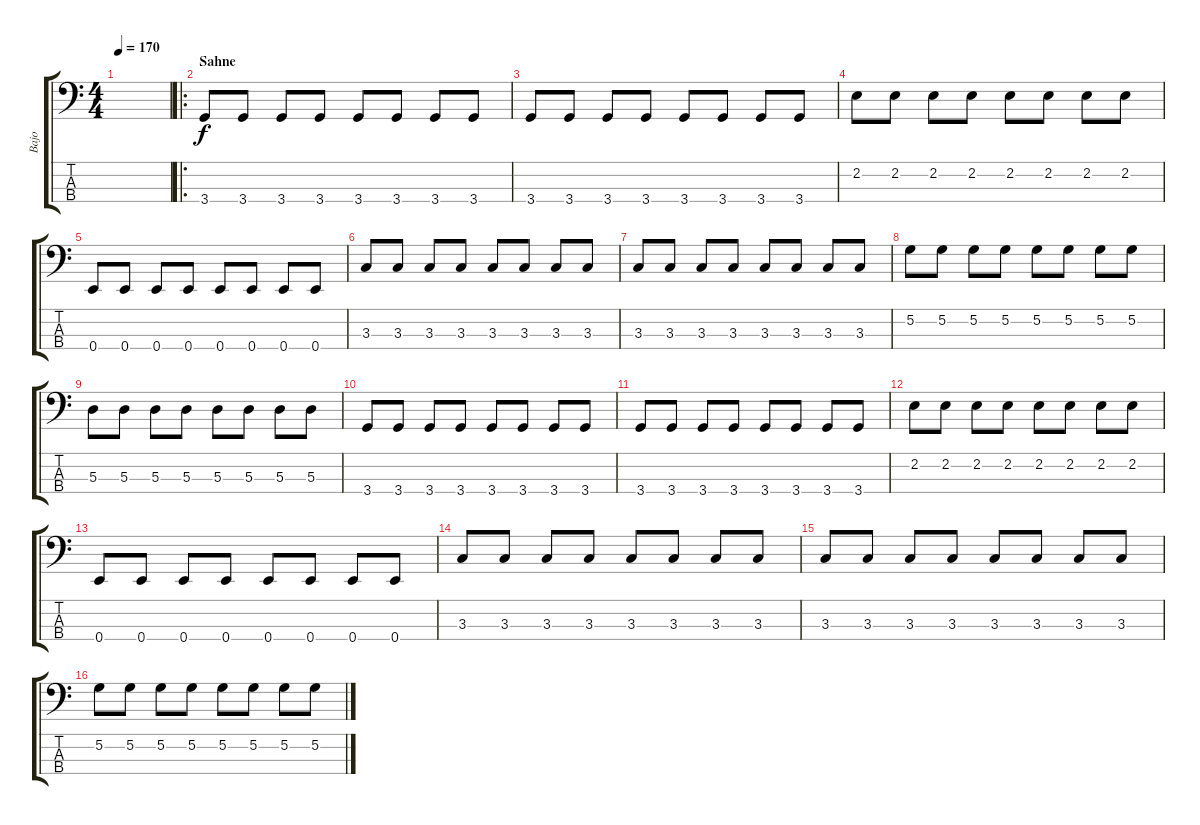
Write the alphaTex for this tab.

\track ("Bajo" "Bajo") {instrument electricbassfinger}
\staff {score tabs}
\tuning (G2 D2 A1 E1) {hide}
\ts (4 4)
\tempo 170
\clef f4
\ks c
|
\ro
\section ("" "Sahne")
3.4.8 3.4.8 3.4.8 3.4.8 3.4.8 3.4.8 3.4.8 3.4.8 |
3.4.8 3.4.8 3.4.8 3.4.8 3.4.8 3.4.8 3.4.8 3.4.8 |
2.2.8 2.2.8 2.2.8 2.2.8 2.2.8 2.2.8 2.2.8 2.2.8 |
0.4.8 0.4.8 0.4.8 0.4.8 0.4.8 0.4.8 0.4.8 0.4.8 |
3.3.8 3.3.8 3.3.8 3.3.8 3.3.8 3.3.8 3.3.8 3.3.8 |
3.3.8 3.3.8 3.3.8 3.3.8 3.3.8 3.3.8 3.3.8 3.3.8 |
5.2.8 5.2.8 5.2.8 5.2.8 5.2.8 5.2.8 5.2.8 5.2.8 |
5.3.8 5.3.8 5.3.8 5.3.8 5.3.8 5.3.8 5.3.8 5.3.8 |
3.4.8 3.4.8 3.4.8 3.4.8 3.4.8 3.4.8 3.4.8 3.4.8 |
3.4.8 3.4.8 3.4.8 3.4.8 3.4.8 3.4.8 3.4.8 3.4.8 |
2.2.8 2.2.8 2.2.8 2.2.8 2.2.8 2.2.8 2.2.8 2.2.8 |
0.4.8 0.4.8 0.4.8 0.4.8 0.4.8 0.4.8 0.4.8 0.4.8 |
3.3.8 3.3.8 3.3.8 3.3.8 3.3.8 3.3.8 3.3.8 3.3.8 |
3.3.8 3.3.8 3.3.8 3.3.8 3.3.8 3.3.8 3.3.8 3.3.8 |
5.2.8 5.2.8 5.2.8 5.2.8 5.2.8 5.2.8 5.2.8 5.2.8
